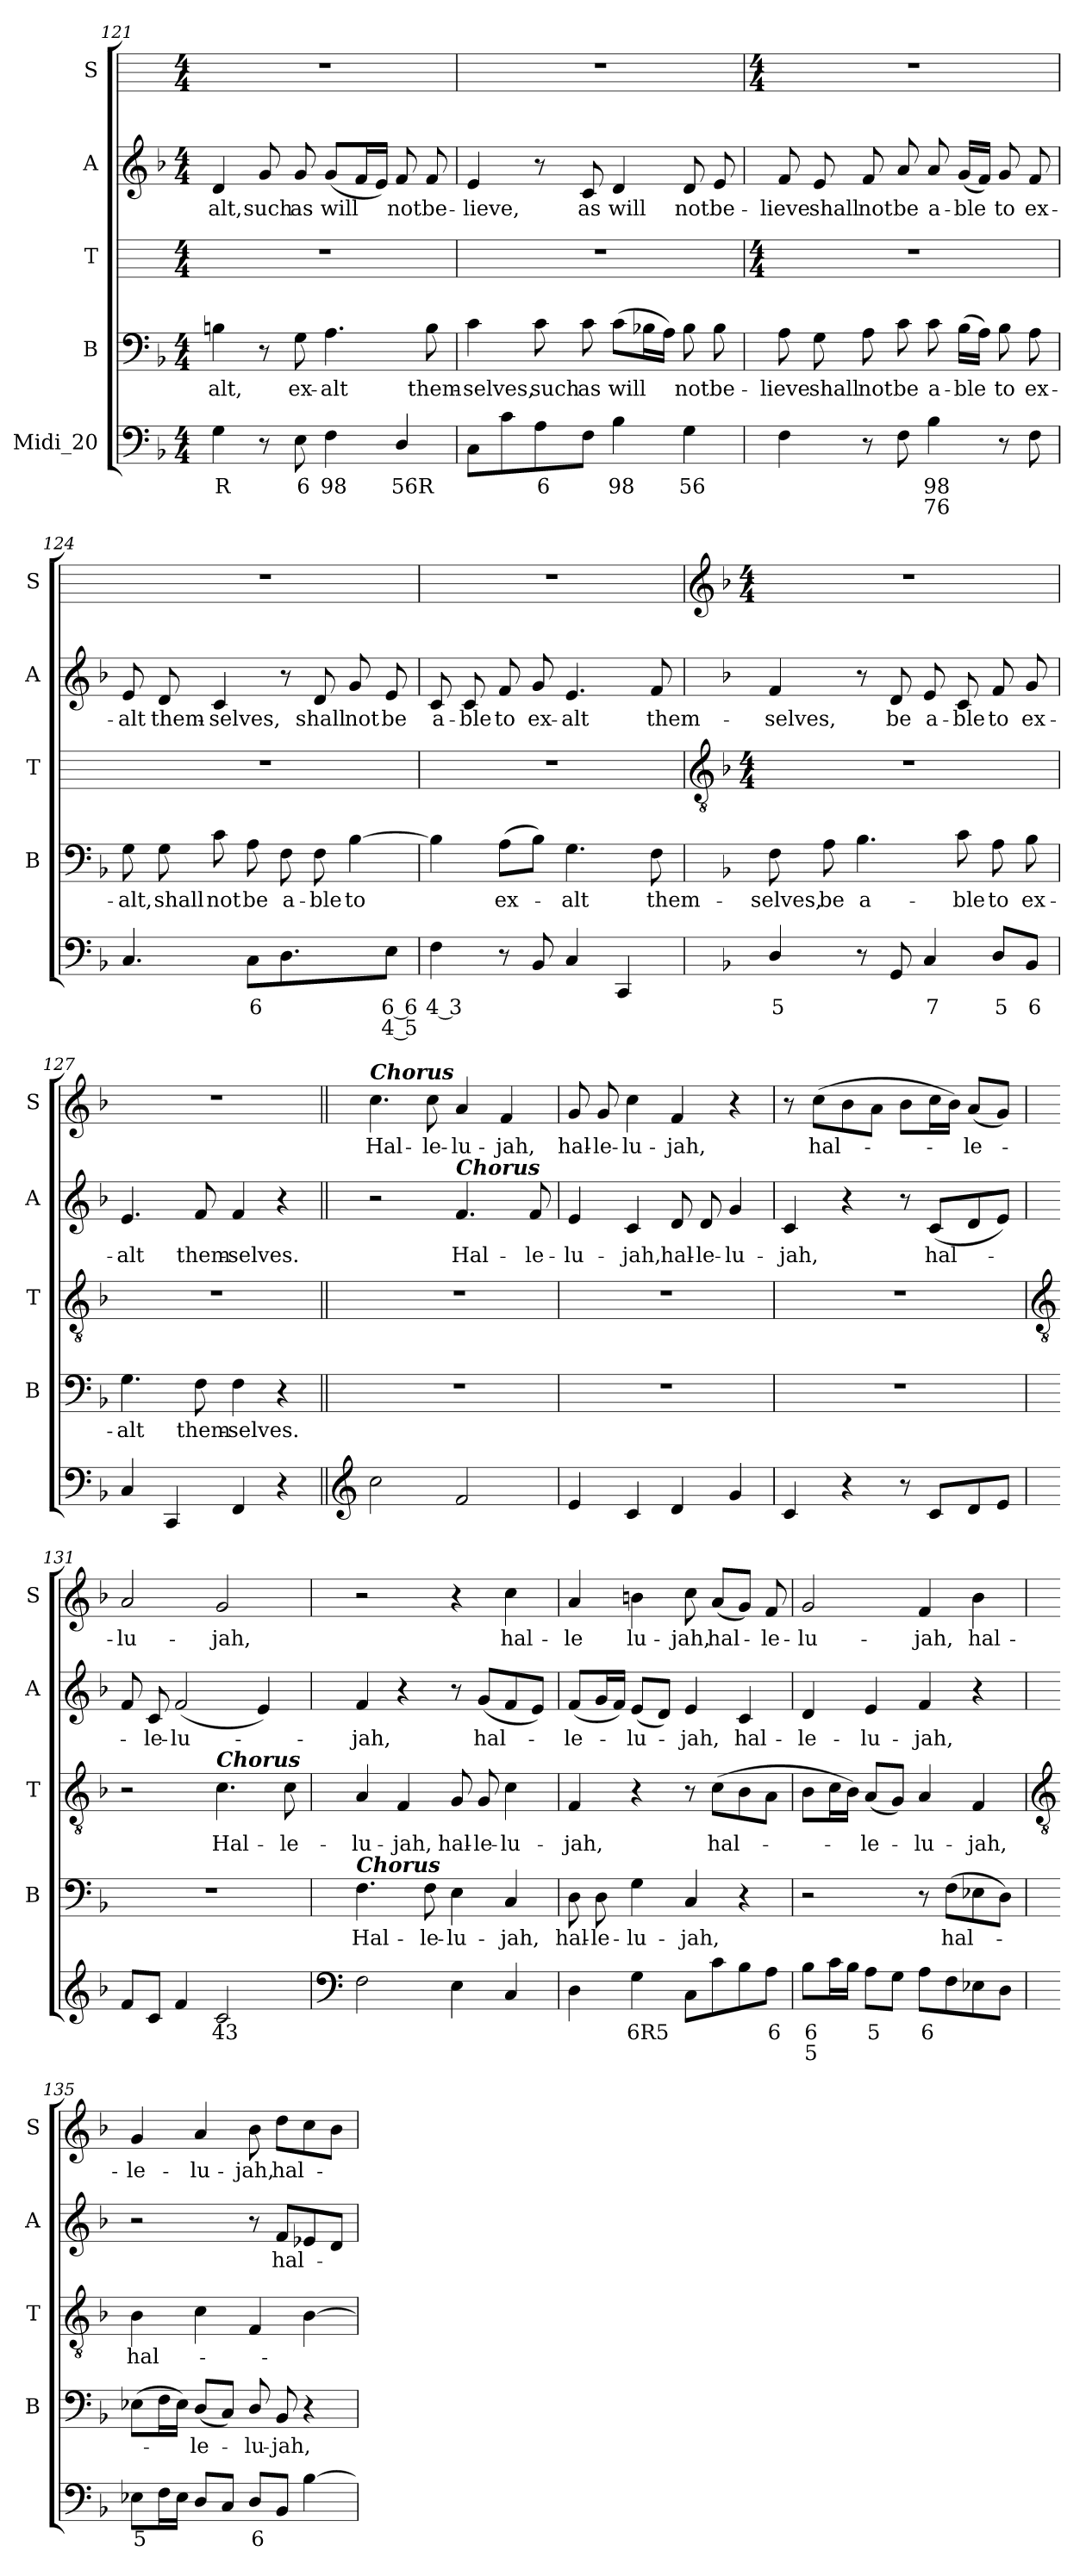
**kern	**text	**text	**kern	**text	**kern	**text	**kern	**text	**kern	**text
*part5	*part5	*part5	*part4	*part4	*part3	*part3	*part2	*part2	*part1	*part1
*staff5	*staff5	*staff5	*staff4	*staff4	*staff3	*staff3	*staff2	*staff2	*staff1	*staff1
*I"Midi_20	*	*	*I"B	*	*I"T	*	*I"A	*	*I"S	*
*	*	*	*I'B	*	*I'T	*	*I'A	*	*I'S	*
*clefF4	*	*	*clefF4	*	*	*	*clefG2	*	*	*
*k[b-]	*	*	*k[b-]	*	*	*	*k[b-]	*	*	*
*F:	*	*	*F:	*	*	*	*F:	*	*	*
*M4/4	*	*	*M4/4	*	*M4/4	*	*M4/4	*	*M4/4	*
=121	=121	=121	=121	=121	=121	=121	=121	=121	=121	=121
!	!LO:LY:b	!	!	!LO:LY:b	!	!	!	!LO:LY:b	!	!
4G	R	.	4Bn	-alt,	1r	.	4d	-alt,	1r	.
!	!	!	!	!	!	!	!	!LO:LY:b	!	!
8r	.	.	8r	.	.	.	8g	such	.	.
!	!LO:LY:b	!	!	!LO:LY:b	!	!	!	!LO:LY:b	!	!
8E	6	.	8G	ex-	.	.	8g	as	.	.
!	!LO:LY:b	!	!	!LO:LY:b	!	!	!	!LO:LY:b	!	!
4F	98	.	4.A	-alt	.	.	(<8gL	will	.	.
.	.	.	.	.	.	.	16fL	.	.	.
.	.	.	.	.	.	.	16eJJ)	.	.	.
!	!LO:LY:b	!	!	!	!	!	!	!LO:LY:b	!	!
4D/	56R	.	.	.	.	.	8f	not	.	.
!	!	!	!	!LO:LY:b	!	!	!	!LO:LY:b	!	!
.	.	.	8B	them-	.	.	8f	be-	.	.
=122	=122	=122	=122	=122	=122	=122	=122	=122	=122	=122
!	!	!	!	!LO:LY:b	!	!	!	!LO:LY:b	!	!
8CL	.	.	4c	-selves,	1r	.	4e	-lieve,	1r	.
8c	.	.	.	.	.	.	.	.	.	.
!	!LO:LY:b	!	!	!LO:LY:b	!	!	!	!	!	!
8A	6	.	8c	such	.	.	8r	.	.	.
!	!	!	!	!LO:LY:b	!	!	!	!LO:LY:b	!	!
8FJ	.	.	8c	as	.	.	8c	as	.	.
!	!LO:LY:b	!	!	!LO:LY:b	!	!	!	!LO:LY:b	!	!
4B-	98	.	(>8cL	will	.	.	4d	will	.	.
.	.	.	16B-XL	.	.	.	.	.	.	.
.	.	.	16AJJ)	.	.	.	.	.	.	.
!	!LO:LY:b	!	!	!LO:LY:b	!	!	!	!LO:LY:b	!	!
4G	56	.	8B-	not	.	.	8d	not	.	.
!	!	!	!	!LO:LY:b	!	!	!	!LO:LY:b	!	!
.	.	.	8B-	be-	.	.	8e	be-	.	.
!!LO:LB:g=z
=123	=123	=123	=123	=123	=123	=123	=123	=123	=123	=123
*	*	*	*	*	*M4/4	*	*	*	*M4/4	*
!	!	!	!	!LO:LY:b	!	!	!	!LO:LY:b	!	!
4F	.	.	8A	-lieve	1r	.	8f	-lieve	1r	.
!	!	!	!	!LO:LY:b	!	!	!	!LO:LY:b	!	!
.	.	.	8G	shall	.	.	8e	shall	.	.
!	!	!	!	!LO:LY:b	!	!	!	!LO:LY:b	!	!
8r	.	.	8A	not	.	.	8f	not	.	.
!	!	!	!	!LO:LY:b	!	!	!	!LO:LY:b	!	!
8F	.	.	8c	be	.	.	8a	be	.	.
!	!LO:LY:b	!LO:LY:b	!	!LO:LY:b	!	!	!	!LO:LY:b	!	!
4B-	98	76	8c	a-	.	.	8a	a-	.	.
!	!	!	!	!LO:LY:b	!	!	!	!LO:LY:b	!	!
.	.	.	(>16B-LL	-ble	.	.	(<16gLL	-ble	.	.
.	.	.	16AJJ)	.	.	.	16fJJ)	.	.	.
!	!	!	!	!LO:LY:b	!	!	!	!LO:LY:b	!	!
8r	.	.	8B-	to	.	.	8g	to	.	.
!	!	!	!	!LO:LY:b	!	!	!	!LO:LY:b	!	!
8F	.	.	8A	ex-	.	.	8f	ex-	.	.
=124	=124	=124	=124	=124	=124	=124	=124	=124	=124	=124
!	!	!	!	!LO:LY:b	!	!	!	!LO:LY:b	!	!
4.C	.	.	8G	-alt,	1r	.	8e	-alt	1r	.
!	!	!	!	!LO:LY:b	!	!	!	!LO:LY:b	!	!
.	.	.	8G	shall	.	.	8d	them-	.	.
!	!	!	!	!LO:LY:b	!	!	!	!LO:LY:b	!	!
.	.	.	8c	not	.	.	4c	-selves,	.	.
!	!LO:LY:b	!	!	!LO:LY:b	!	!	!	!	!	!
8CL	6	.	8A	be	.	.	.	.	.	.
!	!	!	!	!LO:LY:b	!	!	!	!	!	!
4.D	.	.	8F	a-	.	.	8r	.	.	.
!	!	!	!	!LO:LY:b	!	!	!	!LO:LY:b	!	!
.	.	.	8F	-ble	.	.	8d	shall	.	.
!	!	!	!	!LO:LY:b	!	!	!	!LO:LY:b	!	!
.	.	.	[4B-	to	.	.	8g	not	.	.
!	!LO:LY:b	!LO:LY:b	!	!	!	!	!	!LO:LY:b	!	!
8EJ	6 6	4 5	.	.	.	.	8e	be	.	.
=125	=125	=125	=125	=125	=125	=125	=125	=125	=125	=125
!	!LO:LY:b	!	!	!	!	!	!	!LO:LY:b	!	!
4F	4 3	.	4B-]	.	1r	.	8c	a-	1r	.
!	!	!	!	!	!	!	!	!LO:LY:b	!	!
.	.	.	.	.	.	.	8c	-ble	.	.
!	!	!	!	!LO:LY:b	!	!	!	!LO:LY:b	!	!
8r	.	.	(>8AL	ex-	.	.	8f	to	.	.
!	!	!	!	!	!	!	!	!LO:LY:b	!	!
8BB-	.	.	8B-J)	.	.	.	8g	ex-	.	.
!	!	!	!	!LO:LY:b	!	!	!	!LO:LY:b	!	!
4C	.	.	4.G	alt	.	.	4.e	-alt	.	.
4CC	.	.	.	.	.	.	.	.	.	.
!	!	!	!	!LO:LY:b	!	!	!	!LO:LY:b	!	!
.	.	.	8F	them-	.	.	8f	them-	.	.
!!LO:LB:g=z
=126	=126	=126	=126	=126	=126	=126	=126	=126	=126	=126
*	*	*	*	*	*clefGv2	*	*	*	*clefG2	*
*	*	*	*	*	*k[b-]	*	*	*	*k[b-]	*
*	*	*	*	*	*F:	*	*	*	*F:	*
*	*	*	*	*	*M4/4	*	*	*	*M4/4	*
!	!LO:LY:b	!	!	!LO:LY:b	!	!	!	!LO:LY:b	!	!
4D/	5	.	8F	-selves,	1r	.	4f	-selves,	1r	.
!	!	!	!	!LO:LY:b	!	!	!	!	!	!
.	.	.	8A	be	.	.	.	.	.	.
!	!	!	!	!LO:LY:b	!	!	!	!	!	!
8r	.	.	4.B-	a-	.	.	8r	.	.	.
!	!	!	!	!	!	!	!	!LO:LY:b	!	!
8GG	.	.	.	.	.	.	8d	be	.	.
!	!LO:LY:b	!	!	!	!	!	!	!LO:LY:b	!	!
4C	7	.	.	.	.	.	8e	a-	.	.
!	!	!	!	!LO:LY:b	!	!	!	!LO:LY:b	!	!
.	.	.	8c	-ble	.	.	8c	-ble	.	.
!	!LO:LY:b	!	!	!LO:LY:b	!	!	!	!LO:LY:b	!	!
8DL	5	.	8A	to	.	.	8f	to	.	.
!	!LO:LY:b	!	!	!LO:LY:b	!	!	!	!LO:LY:b	!	!
8BB-J	6	.	8B-	ex-	.	.	8g	ex-	.	.
=127	=127	=127	=127	=127	=127	=127	=127	=127	=127	=127
!	!	!	!	!LO:LY:b	!	!	!	!LO:LY:b	!	!
4C	.	.	4.G	-alt	1r	.	4.e	-alt	1r	.
4CC	.	.	.	.	.	.	.	.	.	.
!	!	!	!	!LO:LY:b	!	!	!	!LO:LY:b	!	!
.	.	.	8F	them-	.	.	8f	them-	.	.
!	!	!	!	!LO:LY:b	!	!	!	!LO:LY:b	!	!
4FF	.	.	4F	-selves.	.	.	4f	-selves.	.	.
4r	.	.	4r	.	.	.	4r	.	.	.
=128||	=128||	=128||	=128||	=128||	=128||	=128||	=128||	=128||	=128||	=128||
*clefG2	*	*	*	*	*	*	*	*	*	*
!	!	!	!	!	!	!	!	!	!LO:TX:a:Bi:t=Chorus	!
!	!	!	!	!	!	!	!	!	!	!LO:LY:b
2cc	.	.	1r	.	1r	.	2r	.	4.cc	Hal-
!	!	!	!	!	!	!	!	!	!	!LO:LY:b
.	.	.	.	.	.	.	.	.	8cc	-le-
!	!	!	!	!	!	!	!LO:TX:a:Bi:t=Chorus	!	!	!
!	!	!	!	!	!	!	!	!LO:LY:b	!	!LO:LY:b
2f	.	.	.	.	.	.	4.f	Hal-	4a	-lu-
!	!	!	!	!	!	!	!	!	!	!LO:LY:b
.	.	.	.	.	.	.	.	.	4f	-jah,
!	!	!	!	!	!	!	!	!LO:LY:b	!	!
.	.	.	.	.	.	.	8f	-le-	.	.
=129	=129	=129	=129	=129	=129	=129	=129	=129	=129	=129
!	!	!	!	!	!	!	!	!LO:LY:b	!	!LO:LY:b
4e	.	.	1r	.	1r	.	4e	-lu-	8g	hal-
!	!	!	!	!	!	!	!	!	!	!LO:LY:b
.	.	.	.	.	.	.	.	.	8g	-le-
!	!	!	!	!	!	!	!	!LO:LY:b	!	!LO:LY:b
4c	.	.	.	.	.	.	4c	-jah,	4cc	-lu-
!	!	!	!	!	!	!	!	!LO:LY:b	!	!LO:LY:b
4d	.	.	.	.	.	.	8d	hal-	4f	-jah,
!	!	!	!	!	!	!	!	!LO:LY:b	!	!
.	.	.	.	.	.	.	8d	-le-	.	.
!	!	!	!	!	!	!	!	!LO:LY:b	!	!
4g	.	.	.	.	.	.	4g	-lu-	4r	.
=130	=130	=130	=130	=130	=130	=130	=130	=130	=130	=130
!	!	!	!	!	!	!	!	!LO:LY:b	!	!
4c	.	.	1r	.	1r	.	4c	-jah,	8r	.
!	!	!	!	!	!	!	!	!	!	!LO:LY:b
.	.	.	.	.	.	.	.	.	(>8ccL	hal-
4r	.	.	.	.	.	.	4r	.	8b-	.
.	.	.	.	.	.	.	.	.	8aJ	.
8r	.	.	.	.	.	.	8r	.	8b-L	.
!	!	!	!	!	!	!	!	!LO:LY:b	!	!
8cL	.	.	.	.	.	.	(<8cL	hal-	16ccL	.
.	.	.	.	.	.	.	.	.	16b-JJ)	.
!	!	!	!	!	!	!	!	!	!	!LO:LY:b
8d	.	.	.	.	.	.	8d	.	(<8aL	le-
8eJ	.	.	.	.	.	.	8eJ)	.	8gJ)	.
!!LO:LB:g=z
=131	=131	=131	=131	=131	=131	=131	=131	=131	=131	=131
*	*	*	*	*	*clefGv2	*	*	*	*	*
!	!	!	!	!	!	!	!	!	!	!LO:LY:b
8fL	.	.	1r	.	2r	.	8f	.	2a	lu-
!	!	!	!	!	!	!	!	!LO:LY:b	!	!
8cJ	.	.	.	.	.	.	8c	le-	.	.
!	!	!	!	!	!	!	!	!LO:LY:b	!	!
4f	.	.	.	.	.	.	(<2f	-lu-	.	.
!	!	!	!	!	!LO:TX:a:Bi:t=Chorus	!	!	!	!	!
!	!LO:LY:b	!	!	!	!	!LO:LY:b	!	!	!	!LO:LY:b
2c	43	.	.	.	4.c	Hal-	.	.	2g	-jah,
.	.	.	.	.	.	.	4e)	.	.	.
!	!	!	!	!	!	!LO:LY:b	!	!	!	!
.	.	.	.	.	8c	-le-	.	.	.	.
=132	=132	=132	=132	=132	=132	=132	=132	=132	=132	=132
*clefF4	*	*	*	*	*	*	*	*	*	*
!	!	!	!LO:TX:a:Bi:t=Chorus	!	!	!	!	!	!	!
!	!	!	!	!LO:LY:b	!	!LO:LY:b	!	!LO:LY:b	!	!
2F	.	.	4.F	Hal-	4A	-lu-	4f	jah,	2r	.
!	!	!	!	!	!	!LO:LY:b	!	!	!	!
.	.	.	.	.	4F	-jah,	4r	.	.	.
!	!	!	!	!LO:LY:b	!	!	!	!	!	!
.	.	.	8F	-le-	.	.	.	.	.	.
!	!	!	!	!LO:LY:b	!	!LO:LY:b	!	!	!	!
4E	.	.	4E	-lu-	8G	hal-	8r	.	4r	.
!	!	!	!	!	!	!LO:LY:b	!	!LO:LY:b	!	!
.	.	.	.	.	8G	-le-	(<8gL	hal-	.	.
!	!	!	!	!LO:LY:b	!	!LO:LY:b	!	!	!	!LO:LY:b
4C	.	.	4C	-jah,	4c	-lu-	8f	.	4cc	hal-
.	.	.	.	.	.	.	8eJ)	.	.	.
=133	=133	=133	=133	=133	=133	=133	=133	=133	=133	=133
!	!	!	!	!LO:LY:b	!	!LO:LY:b	!	!LO:LY:b	!	!LO:LY:b
4D	.	.	8D	hal-	4F	-jah,	(<8fL	le-	4a	-le
!	!	!	!	!LO:LY:b	!	!	!	!	!	!
.	.	.	8D	-le-	.	.	16gL	.	.	.
.	.	.	.	.	.	.	16fJJ)	.	.	.
!	!LO:LY:b	!	!	!LO:LY:b	!	!	!	!LO:LY:b	!	!LO:LY:b
4G	6R5	.	4G	-lu-	4r	.	(<8eL	lu-	4bn	lu-
.	.	.	.	.	.	.	8dJ)	.	.	.
!	!	!	!	!LO:LY:b	!	!	!	!LO:LY:b	!	!LO:LY:b
8CL	.	.	4C	-jah,	8r	.	4e	jah,	8cc	-jah,
!	!	!	!	!	!	!LO:LY:b	!	!	!	!LO:LY:b
8c	.	.	.	.	(>8cL	hal-	.	.	(<8aL	hal-
!	!	!	!	!	!	!	!	!LO:LY:b	!	!
8B-	.	.	4r	.	8B-	.	4c	hal-	8gJ)	.
!	!LO:LY:b	!	!	!	!	!	!	!	!	!LO:LY:b
8AJ	6	.	.	.	8AJ	.	.	.	8f	le-
=134	=134	=134	=134	=134	=134	=134	=134	=134	=134	=134
!	!LO:LY:b	!LO:LY:b	!	!	!	!	!	!LO:LY:b	!	!LO:LY:b
8B-L	6	5	2r	.	8B-L	.	4d	-le-	2g	-lu-
16cL	.	.	.	.	16cL	.	.	.	.	.
16B-JJ	.	.	.	.	16B-JJ)	.	.	.	.	.
!	!LO:LY:b	!	!	!	!	!LO:LY:b	!	!LO:LY:b	!	!
8AL	5	.	.	.	(<8AL	le-	4e	-lu-	.	.
8GJ	.	.	.	.	8GJ)	.	.	.	.	.
!	!LO:LY:b	!	!	!	!	!LO:LY:b	!	!LO:LY:b	!	!LO:LY:b
8AL	6	.	8r	.	4A	lu-	4f	-jah,	4f	-jah,
!	!	!	!	!LO:LY:b	!	!	!	!	!	!
8F	.	.	(>8FL	hal-	.	.	.	.	.	.
!	!	!	!	!	!	!LO:LY:b	!	!	!	!LO:LY:b
8E-X	.	.	8E-X	.	4F	-jah,	4r	.	4b-	hal-
8DJ	.	.	8DJ)	.	.	.	.	.	.	.
!!LO:LB:g=z
=135	=135	=135	=135	=135	=135	=135	=135	=135	=135	=135
*	*	*	*	*	*clefGv2	*	*	*	*	*
!	!LO:LY:b	!	!	!	!	!LO:LY:b	!	!	!	!LO:LY:b
8E-XL	5	.	(>8E-XL	.	4B-	hal-	2r	.	4g	-le-
16FL	.	.	16FL	.	.	.	.	.	.	.
16E-JJ	.	.	16E-JJ)	.	.	.	.	.	.	.
!	!	!	!	!LO:LY:b	!	!	!	!	!	!LO:LY:b
8DL	.	.	(<8DL	le-	4c	.	.	.	4a	-lu-
8CJ	.	.	8CJ)	.	.	.	.	.	.	.
!	!LO:LY:b	!	!	!LO:LY:b	!	!	!	!	!	!LO:LY:b
8DL	6	.	8D/	lu-	4F	.	8r	.	8b-	-jah,
!	!	!	!	!LO:LY:b	!	!	!	!LO:LY:b	!	!LO:LY:b
8BB-J	.	.	8BB-	-jah,	.	.	8fL	hal-	8ddL	hal-
[4B-	.	.	4r	.	[4B-	.	8e-X	.	8cc	.
.	.	.	.	.	.	.	8dJ	.	8b-J	.
=	=	=	=	=	=	=	=	=	=	=
*-	*-	*-	*-	*-	*-	*-	*-	*-	*-	*-
